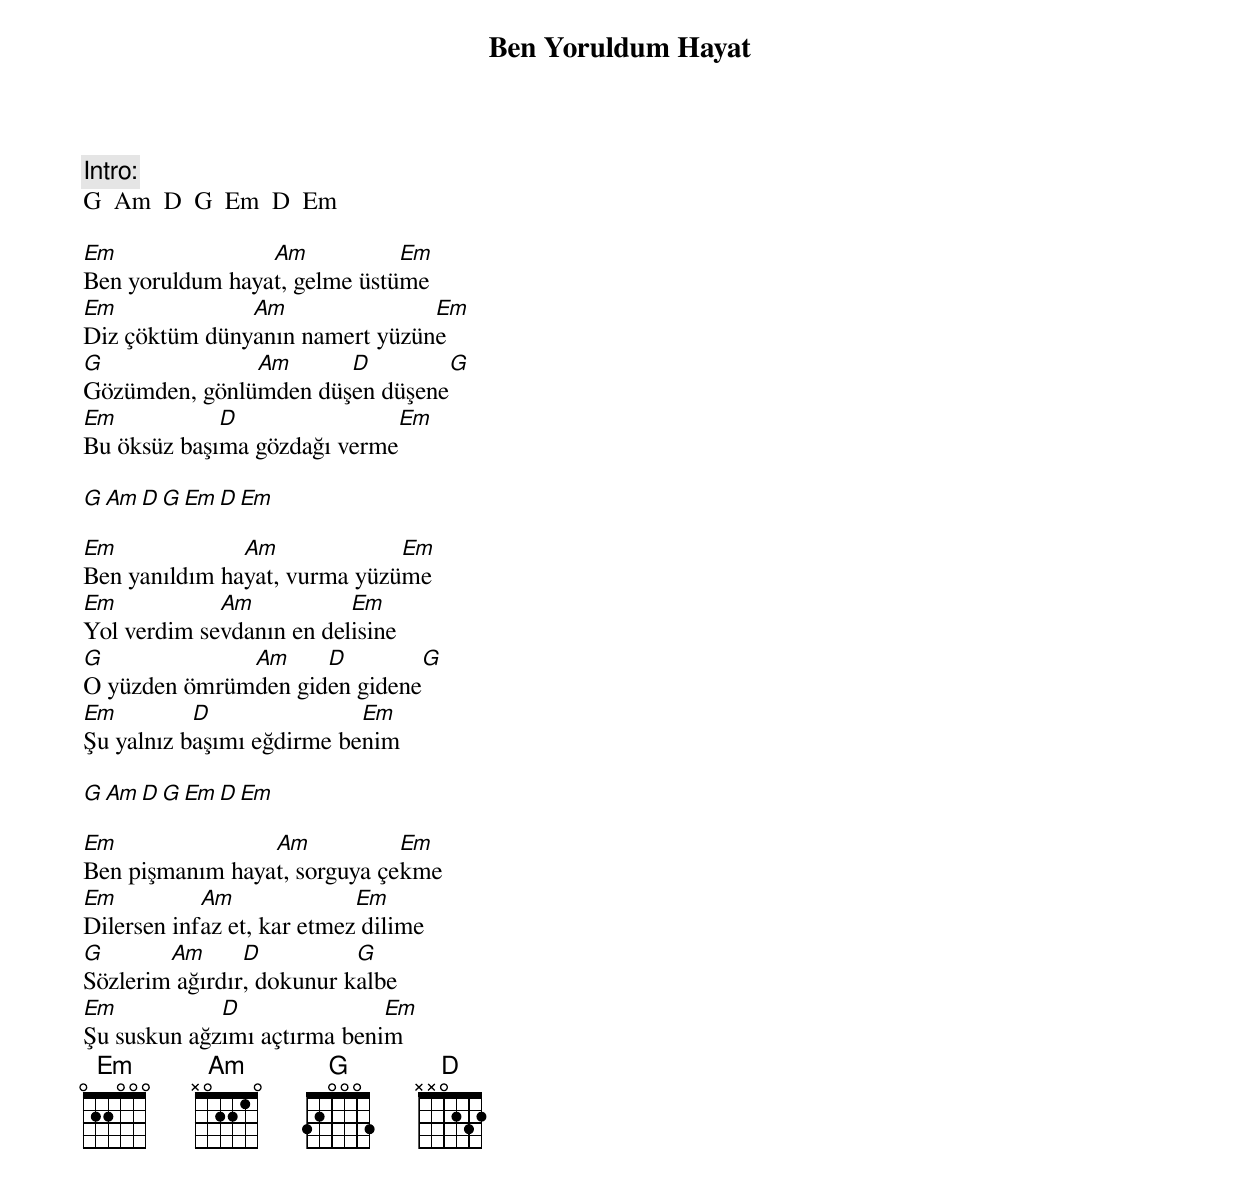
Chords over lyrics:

{title: Ben Yoruldum Hayat}
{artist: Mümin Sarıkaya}

Intro:
G  Am  D  G  Em  D  Em

Em               Am           Em
Ben yoruldum hayat, gelme üstüme
Em             Am               Em
Diz çöktüm dünyanın namert yüzüne
G              Am      D          G
Gözümden, gönlümden düşen düşene
Em           D               Em
Bu öksüz başıma gözdağı verme

G  Am  D  G  Em  D  Em

Em             Am             Em
Ben yanıldım hayat, vurma yüzüme
Em           Am           Em
Yol verdim sevdanın en delisine
G             Am     D         G
O yüzden ömrümden giden gidene
Em         D               Em
Şu yalnız başımı eğdirme benim

G  Am  D  G  Em  D  Em

Em               Am           Em
Ben pişmanım hayat, sorguya çekme
Em          Am              Em
Dilersen infaz et, kar etmez dilime
G       Am      D          G
Sözlerim ağırdır, dokunur kalbe
Em           D               Em
Şu suskun ağzımı açtırma benim
